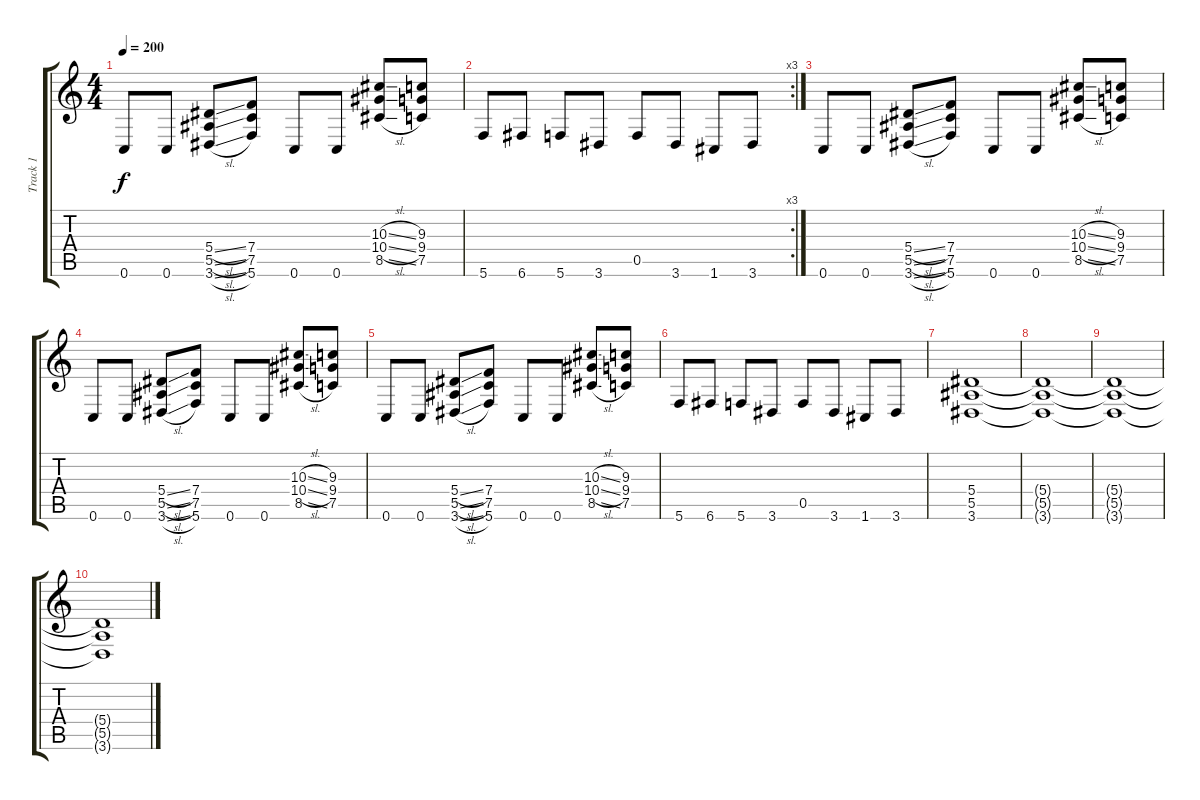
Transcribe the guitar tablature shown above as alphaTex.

\track ("Track 1" "Track 1") {instrument distortionguitar}
\staff {score tabs}
\tuning (C4 G3 Eb3 Bb2 F2 C2) {hide}
\ts (4 4)
\tempo 200
\clef g2
\ks c
0.6.8{dy f} 0.6.8 (5.4{sl} 5.5{sl} 3.6{sl}).8 (7.4 7.5 5.6).8 0.6.8 0.6.8 (10.3{sl} 10.4{sl} 8.5{sl}).8 (9.3 9.4 7.5).8 |
\rc 3
5.6.8 6.6.8 5.6.8 3.6.8 0.5.8 3.6.8 1.6.8 3.6.8 |
0.6.8 0.6.8 (5.4{sl} 5.5{sl} 3.6{sl}).8 (7.4 7.5 5.6).8 0.6.8 0.6.8 (10.3{sl} 10.4{sl} 8.5{sl}).8 (9.3 9.4 7.5).8 |
0.6.8 0.6.8 (5.4{sl} 5.5{sl} 3.6{sl}).8 (7.4 7.5 5.6).8 0.6.8 0.6.8 (10.3{sl} 10.4{sl} 8.5{sl}).8 (9.3 9.4 7.5).8 |
0.6.8 0.6.8 (5.4{sl} 5.5{sl} 3.6{sl}).8 (7.4 7.5 5.6).8 0.6.8 0.6.8 (10.3{sl} 10.4{sl} 8.5{sl}).8 (9.3 9.4 7.5).8 |
5.6.8 6.6.8 5.6.8 3.6.8 0.5.8 3.6.8 1.6.8 3.6.8 |
(5.4 5.5 3.6).1{volume 1} |
(5.4{t} 5.5{t} 3.6{t}).1 |
(5.4{t} 5.5{t} 3.6{t}).1 |
(5.4{t} 5.5{t} 3.6{t}).1
